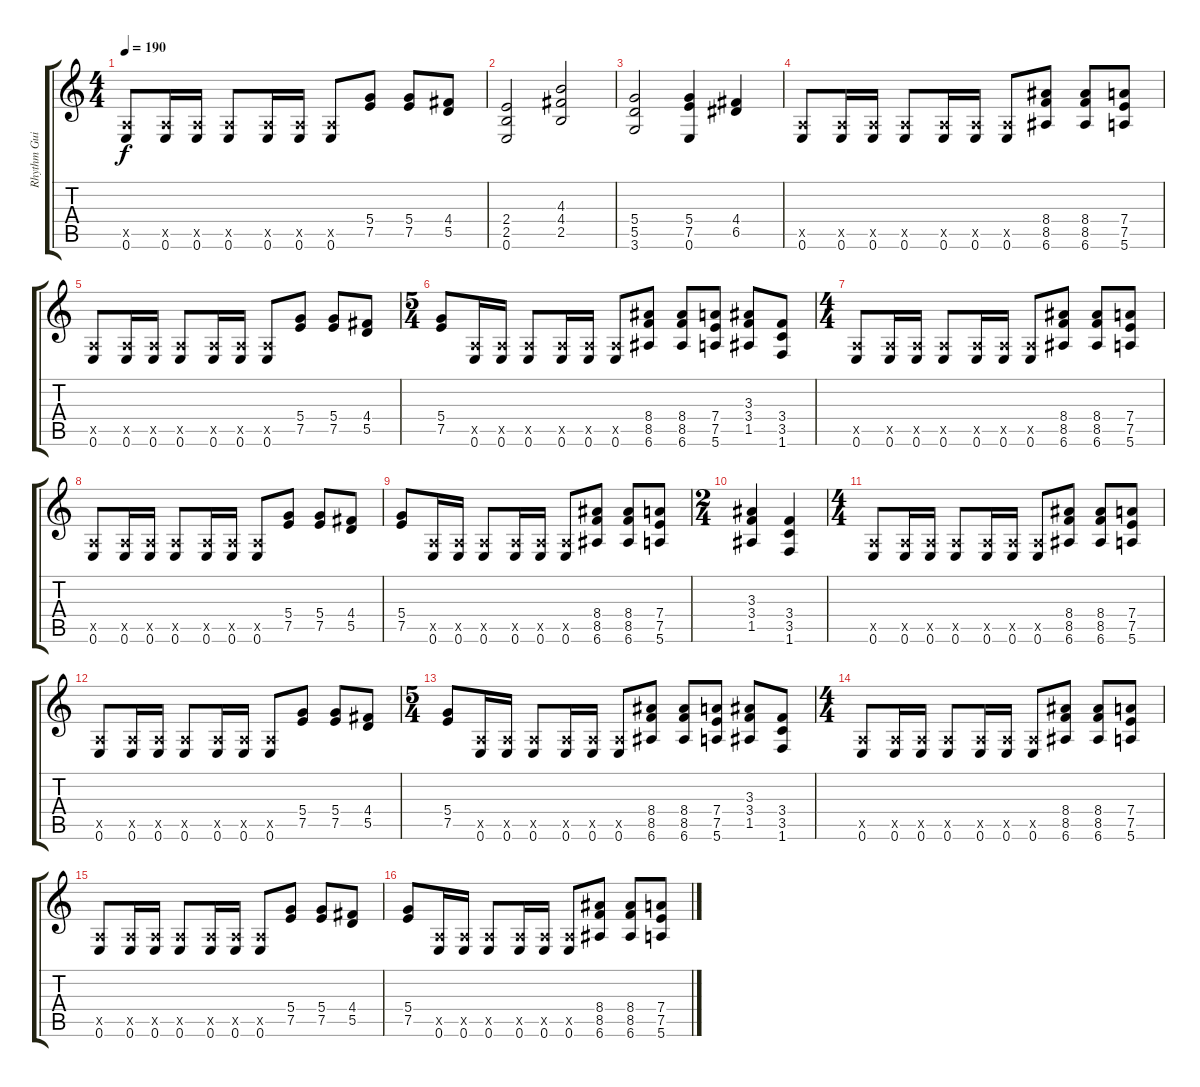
\track ("Rhythm Guitar 1" "Rhythm Gui") {instrument distortionguitar}
\staff {score tabs}
\tuning (E4 B3 G3 D3 A2 E2) {hide}
\ts (4 4)
\tempo 190
\clef g2
\ks c
(0.5{x} 0.6).8{dy f} (0.5{x} 0.6).16 (0.5{x} 0.6).16 (0.5{x} 0.6).8 (0.5{x} 0.6).16 (0.5{x} 0.6).16 (0.5{x} 0.6).8 (5.4 7.5).8 (5.4 7.5).8 (4.4 5.5).8 |
(2.4 2.5 0.6).2 (4.3 4.4 2.5).2 |
(5.4 5.5 3.6).2 (5.4 7.5 0.6).4 (4.4 6.5).4 |
(0.5{x} 0.6).8 (0.5{x} 0.6).16 (0.5{x} 0.6).16 (0.5{x} 0.6).8 (0.5{x} 0.6).16 (0.5{x} 0.6).16 (0.5{x} 0.6).8 (8.4 8.5 6.6).8 (8.4 8.5 6.6).8 (7.4 7.5 5.6).8 |
(0.5{x} 0.6).8 (0.5{x} 0.6).16 (0.5{x} 0.6).16 (0.5{x} 0.6).8 (0.5{x} 0.6).16 (0.5{x} 0.6).16 (0.5{x} 0.6).8 (5.4 7.5).8 (5.4 7.5).8 (4.4 5.5).8 |
\ts (5 4)
(5.4 7.5).8 (0.5{x} 0.6).16 (0.5{x} 0.6).16 (0.5{x} 0.6).8 (0.5{x} 0.6).16 (0.5{x} 0.6).16 (0.5{x} 0.6).8 (8.4 8.5 6.6).8 (8.4 8.5 6.6).8 (7.4 7.5 5.6).8 (3.3 3.4 1.5).8 (3.4 3.5 1.6).8 |
\ts (4 4)
(0.5{x} 0.6).8 (0.5{x} 0.6).16 (0.5{x} 0.6).16 (0.5{x} 0.6).8 (0.5{x} 0.6).16 (0.5{x} 0.6).16 (0.5{x} 0.6).8 (8.4 8.5 6.6).8 (8.4 8.5 6.6).8 (7.4 7.5 5.6).8 |
(0.5{x} 0.6).8 (0.5{x} 0.6).16 (0.5{x} 0.6).16 (0.5{x} 0.6).8 (0.5{x} 0.6).16 (0.5{x} 0.6).16 (0.5{x} 0.6).8 (5.4 7.5).8 (5.4 7.5).8 (4.4 5.5).8 |
(5.4 7.5).8 (0.5{x} 0.6).16 (0.5{x} 0.6).16 (0.5{x} 0.6).8 (0.5{x} 0.6).16 (0.5{x} 0.6).16 (0.5{x} 0.6).8 (8.4 8.5 6.6).8 (8.4 8.5 6.6).8 (7.4 7.5 5.6).8 |
\ts (2 4)
(3.3 3.4 1.5).4 (3.4 3.5 1.6).4 |
\ts (4 4)
(0.5{x} 0.6).8 (0.5{x} 0.6).16 (0.5{x} 0.6).16 (0.5{x} 0.6).8 (0.5{x} 0.6).16 (0.5{x} 0.6).16 (0.5{x} 0.6).8 (8.4 8.5 6.6).8 (8.4 8.5 6.6).8 (7.4 7.5 5.6).8 |
(0.5{x} 0.6).8 (0.5{x} 0.6).16 (0.5{x} 0.6).16 (0.5{x} 0.6).8 (0.5{x} 0.6).16 (0.5{x} 0.6).16 (0.5{x} 0.6).8 (5.4 7.5).8 (5.4 7.5).8 (4.4 5.5).8 |
\ts (5 4)
(5.4 7.5).8 (0.5{x} 0.6).16 (0.5{x} 0.6).16 (0.5{x} 0.6).8 (0.5{x} 0.6).16 (0.5{x} 0.6).16 (0.5{x} 0.6).8 (8.4 8.5 6.6).8 (8.4 8.5 6.6).8 (7.4 7.5 5.6).8 (3.3 3.4 1.5).8 (3.4 3.5 1.6).8 |
\ts (4 4)
(0.5{x} 0.6).8 (0.5{x} 0.6).16 (0.5{x} 0.6).16 (0.5{x} 0.6).8 (0.5{x} 0.6).16 (0.5{x} 0.6).16 (0.5{x} 0.6).8 (8.4 8.5 6.6).8 (8.4 8.5 6.6).8 (7.4 7.5 5.6).8 |
(0.5{x} 0.6).8 (0.5{x} 0.6).16 (0.5{x} 0.6).16 (0.5{x} 0.6).8 (0.5{x} 0.6).16 (0.5{x} 0.6).16 (0.5{x} 0.6).8 (5.4 7.5).8 (5.4 7.5).8 (4.4 5.5).8 |
(5.4 7.5).8 (0.5{x} 0.6).16 (0.5{x} 0.6).16 (0.5{x} 0.6).8 (0.5{x} 0.6).16 (0.5{x} 0.6).16 (0.5{x} 0.6).8 (8.4 8.5 6.6).8 (8.4 8.5 6.6).8 (7.4 7.5 5.6).8
